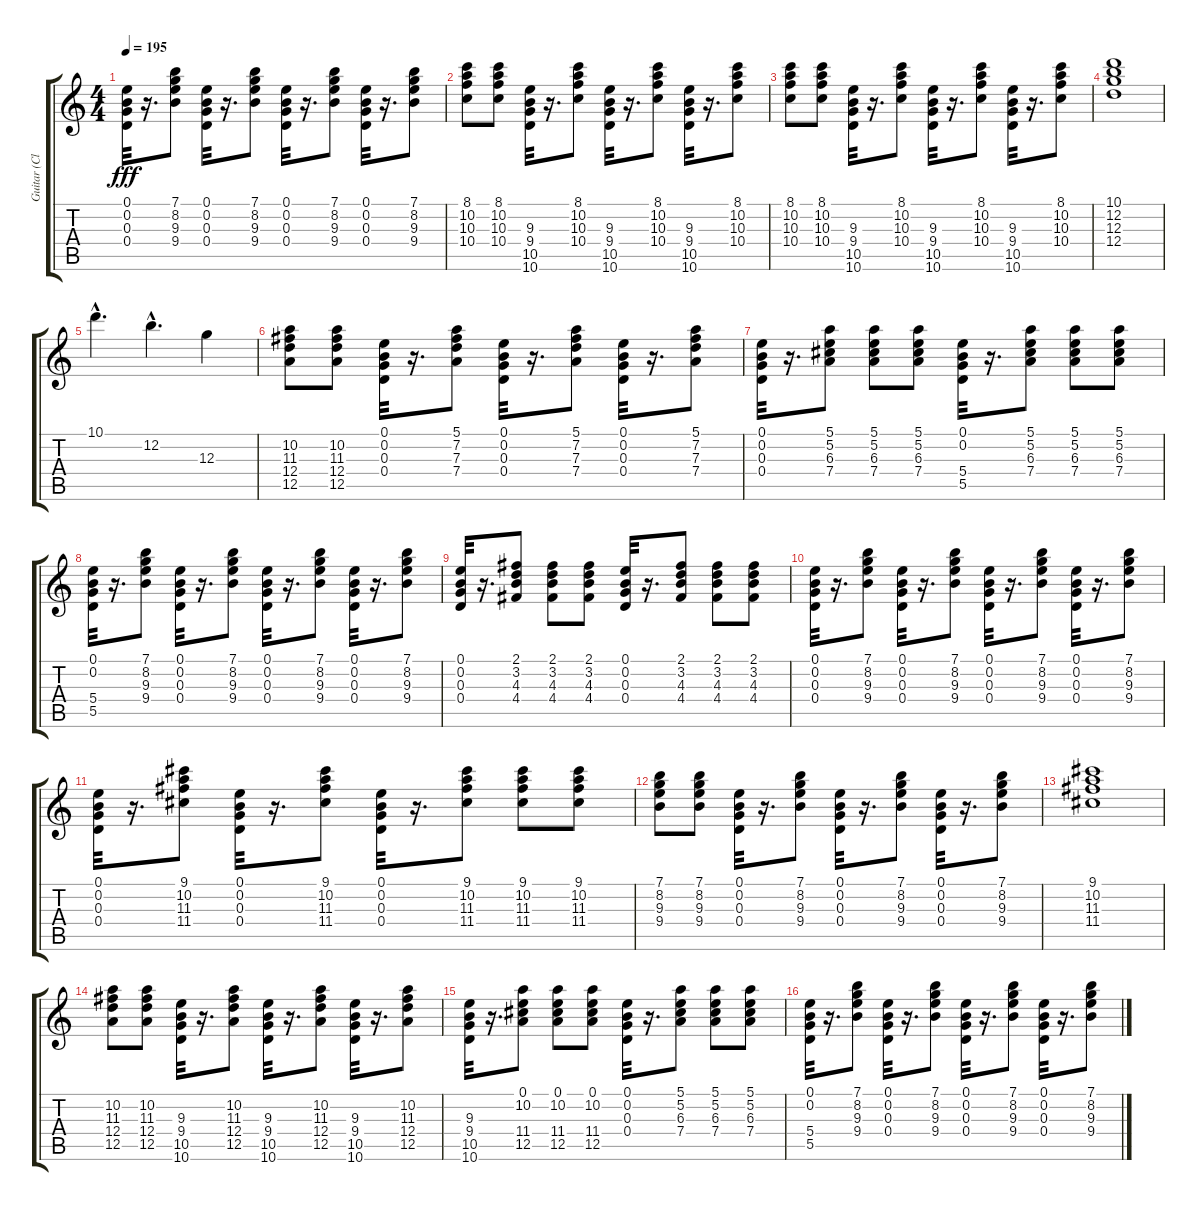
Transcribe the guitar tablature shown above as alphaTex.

\track ("Guitar (Clean)" "Guitar (Cl") {instrument electricguitarclean}
\staff {score tabs}
\tuning (E4 B3 G3 D3 A2 E2) {hide}
\ts (4 4)
\tempo 195
\clef g2
\ks c
(0.1 0.2 0.3 0.4).32{dy fff} r.16{d} (7.1 8.2 9.3 9.4).8 (0.1 0.2 0.3 0.4).32 r.16{d} (7.1 8.2 9.3 9.4).8 (0.1 0.2 0.3 0.4).32 r.16{d} (7.1 8.2 9.3 9.4).8 (0.1 0.2 0.3 0.4).32 r.16{d} (7.1 8.2 9.3 9.4).8 |
(8.1 10.2 10.3 10.4).8 (8.1 10.2 10.3 10.4).8 (9.3 9.4 10.5 10.6).32 r.16{d} (8.1 10.2 10.3 10.4).8 (9.3 9.4 10.5 10.6).32 r.16{d} (8.1 10.2 10.3 10.4).8 (9.3 9.4 10.5 10.6).32 r.16{d} (8.1 10.2 10.3 10.4).8 |
(8.1 10.2 10.3 10.4).8 (8.1 10.2 10.3 10.4).8 (9.3 9.4 10.5 10.6).32 r.16{d} (8.1 10.2 10.3 10.4).8 (9.3 9.4 10.5 10.6).32 r.16{d} (8.1 10.2 10.3 10.4).8 (9.3 9.4 10.5 10.6).32 r.16{d} (8.1 10.2 10.3 10.4).8 |
(10.1 12.2 12.3 12.4).1 |
10.1{hac}.4{d} 12.2{hac}.4{d} 12.3.4 |
(10.2 11.3 12.4 12.5).8 (10.2 11.3 12.4 12.5).8 (0.1 0.2 0.3 0.4).32 r.16{d} (5.1 7.2 7.3 7.4).8 (0.1 0.2 0.3 0.4).32 r.16{d} (5.1 7.2 7.3 7.4).8 (0.1 0.2 0.3 0.4).32 r.16{d} (5.1 7.2 7.3 7.4).8 |
(0.1 0.2 0.3 0.4).32 r.16{d} (5.1 5.2 6.3 7.4).8 (5.1 5.2 6.3 7.4).8 (5.1 5.2 6.3 7.4).8 (0.1 0.2 5.4 5.5).32 r.16{d} (5.1 5.2 6.3 7.4).8 (5.1 5.2 6.3 7.4).8 (5.1 5.2 6.3 7.4).8 |
(0.1 0.2 5.4 5.5).32 r.16{d} (7.1 8.2 9.3 9.4).8 (0.1 0.2 0.3 0.4).32 r.16{d} (7.1 8.2 9.3 9.4).8 (0.1 0.2 0.3 0.4).32 r.16{d} (7.1 8.2 9.3 9.4).8 (0.1 0.2 0.3 0.4).32 r.16{d} (7.1 8.2 9.3 9.4).8 |
(0.1 0.2 0.3 0.4).32 r.16{d} (2.1 3.2 4.3 4.4).8 (2.1 3.2 4.3 4.4).8 (2.1 3.2 4.3 4.4).8 (0.1 0.2 0.3 0.4).32 r.16{d} (2.1 3.2 4.3 4.4).8 (2.1 3.2 4.3 4.4).8 (2.1 3.2 4.3 4.4).8 |
(0.1 0.2 0.3 0.4).32 r.16{d} (7.1 8.2 9.3 9.4).8 (0.1 0.2 0.3 0.4).32 r.16{d} (7.1 8.2 9.3 9.4).8 (0.1 0.2 0.3 0.4).32 r.16{d} (7.1 8.2 9.3 9.4).8 (0.1 0.2 0.3 0.4).32 r.16{d} (7.1 8.2 9.3 9.4).8 |
(0.1 0.2 0.3 0.4).32 r.16{d} (9.1 10.2 11.3 11.4).8 (0.1 0.2 0.3 0.4).32 r.16{d} (9.1 10.2 11.3 11.4).8 (0.1 0.2 0.3 0.4).32 r.16{d} (9.1 10.2 11.3 11.4).8 (9.1 10.2 11.3 11.4).8 (9.1 10.2 11.3 11.4).8 |
(7.1 8.2 9.3 9.4).8 (7.1 8.2 9.3 9.4).8 (0.1 0.2 0.3 0.4).32 r.16{d} (7.1 8.2 9.3 9.4).8 (0.1 0.2 0.3 0.4).32 r.16{d} (7.1 8.2 9.3 9.4).8 (0.1 0.2 0.3 0.4).32 r.16{d} (7.1 8.2 9.3 9.4).8 |
(9.1 10.2 11.3 11.4).1 |
(10.2 11.3 12.4 12.5).8 (10.2 11.3 12.4 12.5).8 (9.3 9.4 10.5 10.6).32 r.16{d} (10.2 11.3 12.4 12.5).8 (9.3 9.4 10.5 10.6).32 r.16{d} (10.2 11.3 12.4 12.5).8 (9.3 9.4 10.5 10.6).32 r.16{d} (10.2 11.3 12.4 12.5).8 |
(9.3 9.4 10.5 10.6).32 r.16{d} (0.1 10.2 11.4 12.5).8 (0.1 10.2 11.4 12.5).8 (0.1 10.2 11.4 12.5).8 (0.1 0.2 0.3 0.4).32 r.16{d} (5.1 5.2 6.3 7.4).8 (5.1 5.2 6.3 7.4).8 (5.1 5.2 6.3 7.4).8 |
(0.1 0.2 5.4 5.5).32 r.16{d} (7.1 8.2 9.3 9.4).8 (0.1 0.2 0.3 0.4).32 r.16{d} (7.1 8.2 9.3 9.4).8 (0.1 0.2 0.3 0.4).32 r.16{d} (7.1 8.2 9.3 9.4).8 (0.1 0.2 0.3 0.4).32 r.16{d} (7.1 8.2 9.3 9.4).8
